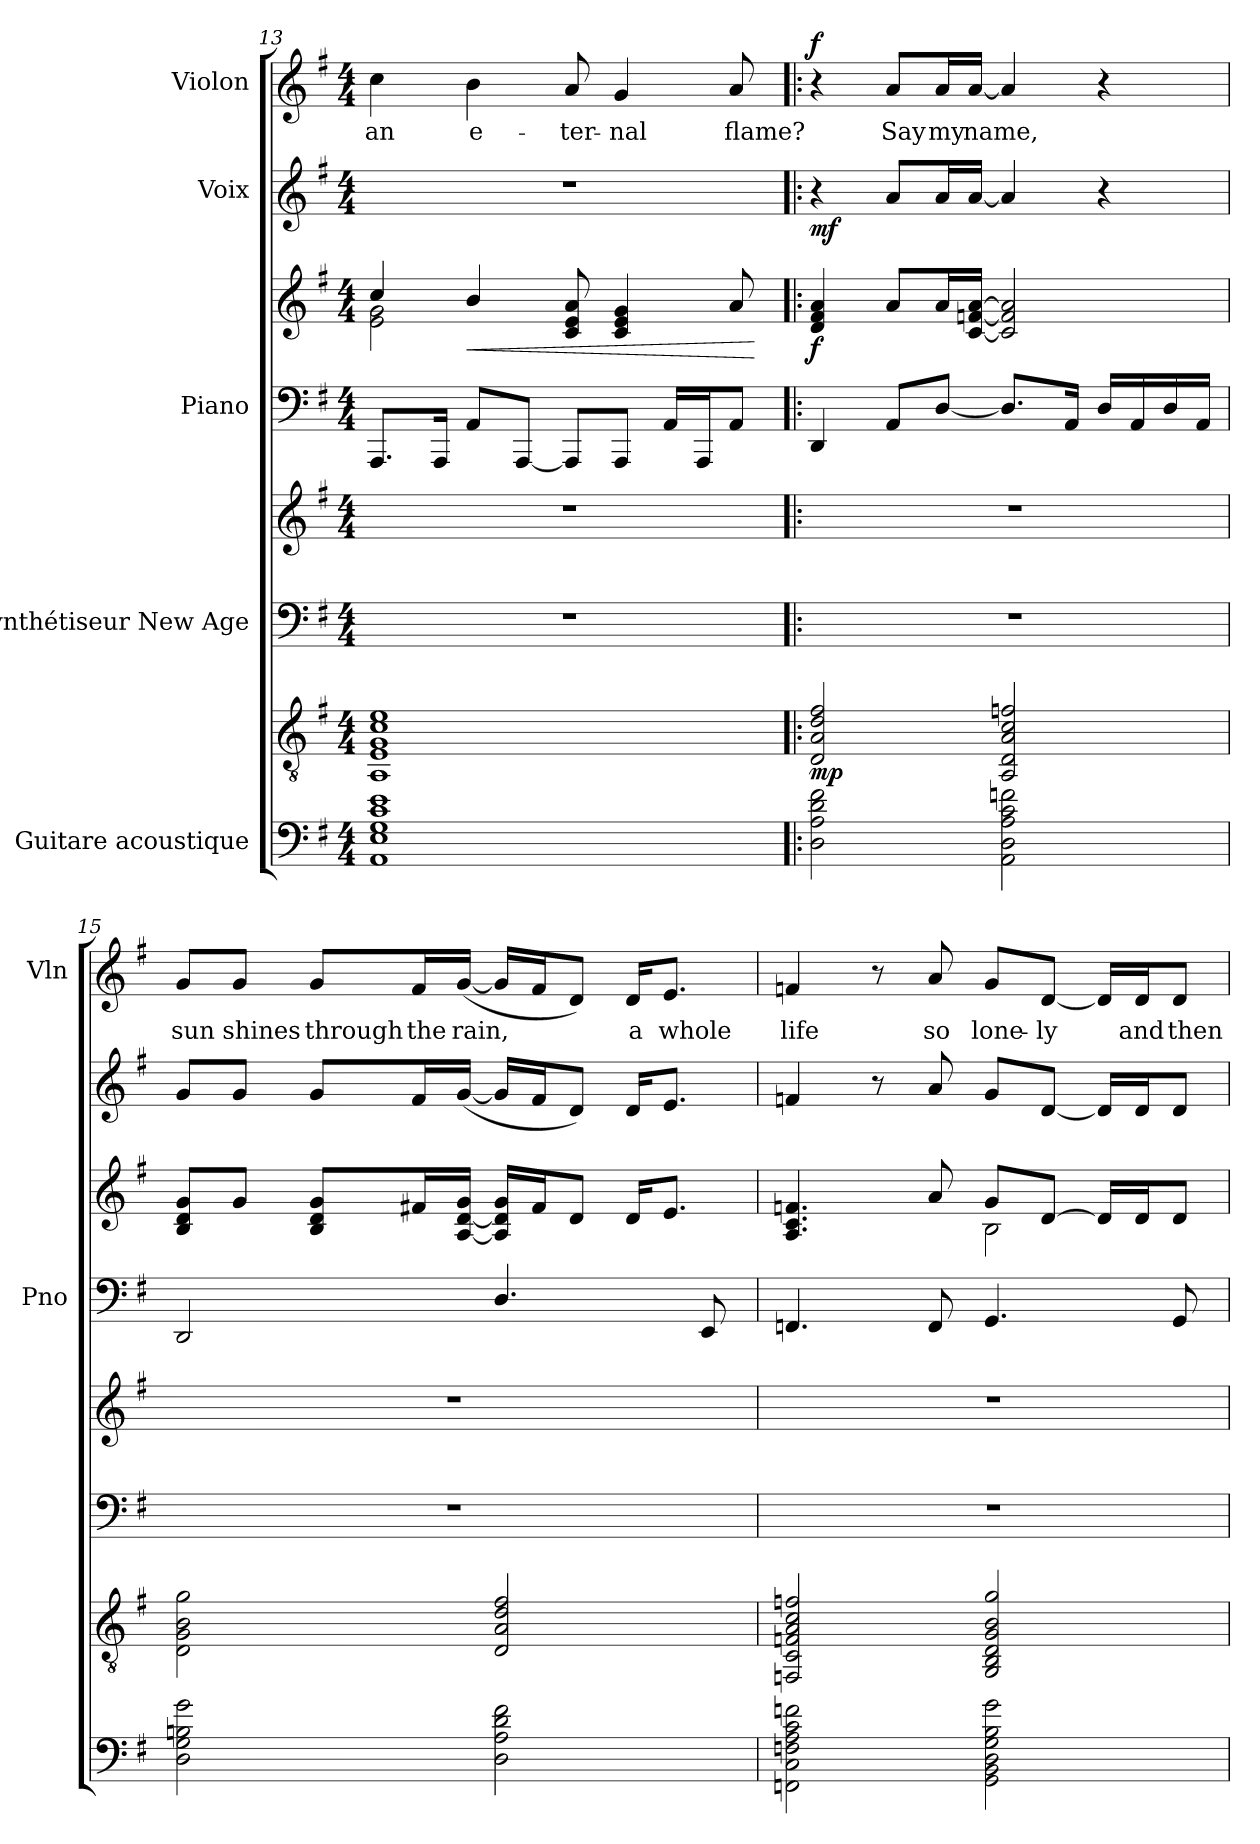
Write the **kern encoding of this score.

**kern	**kern	**dynam	**kern	**kern	**kern	**kern	**dynam	**kern	**dynam	**kern	**text	**dynam
*part5	*part5	*part5	*part4	*part4	*part3	*part3	*part3	*part2	*part2	*part1	*part1	*part1
*staff8	*staff7	*staff7/8	*staff6	*staff5	*staff4	*staff3	*staff3/4	*staff2	*staff2	*staff1	*staff1	*staff1
*I"Guitare acoustique	*	*	*I"Synthétiseur New Age	*	*I"Piano	*	*	*I"Voix	*	*I"Violon	*	*
*	*	*	*	*	*I'Pno	*	*	*	*	*I'Vln	*	*
*	*clefGv2	*	*clefF4	*clefG2	*clefF4	*clefG2	*	*clefG2	*	*clefG2	*	*
*k[f#]	*k[f#]	*	*k[f#]	*k[f#]	*k[f#]	*k[f#]	*	*k[f#]	*	*k[f#]	*	*
*M4/4	*M4/4	*	*M4/4	*M4/4	*M4/4	*M4/4	*	*M4/4	*	*M4/4	*	*
=13	=13	=13	=13	=13	=13	=13	=13	=13	=13	=13	=13	=13
*	*	*	*	*	*	*^	*	*	*	*	*	*
!	!	!	!	!	!	!	!	!	!	!	!	!LO:LY:b	!
1AA 1E 1G 1c 1e	1AA 1E 1G 1c 1e	.	1r	1r	8.AAA/L	4cc/	2e\ 2g\	.	1r	.	4cc\	an	.
.	.	.	.	.	16AAA/Jk	.	.	.	.	.	.	.	.
!	!	!	!	!	!	!	!	!LO:HP:b	!	!	!	!LO:LY:b	!
.	.	.	.	.	8AA/L	4b/	.	<	.	.	4b\	e-	.
.	.	.	.	.	[8AAA/J	.	.	.	.	.	.	.	.
!	!	!	!	!	!	!	!	!	!	!	!	!LO:LY:b	!
.	.	.	.	.	8AAA/L]	8c/ 8e/ 8a/	2ryy	.	.	.	8a/	-ter-	.
!	!	!	!	!	!	!	!	!	!	!	!	!LO:LY:b	!
.	.	.	.	.	8AAA/J	4c/ 4e/ 4g/	.	.	.	.	4g/	-nal	.
.	.	.	.	.	16AA/LL	.	.	.	.	.	.	.	.
.	.	.	.	.	16AAA/J	.	.	.	.	.	.	.	.
!	!	!	!	!	!	!	!	!	!	!	!	!LO:LY:b	!
.	.	.	.	.	8AA/J	8a/	.	.	.	.	8a/	flame?	.
*	*	*	*	*	*	*v	*v	*	*	*	*	*	*
.	.	.	.	.	.	.	[	.	.	.	.	.
!!LO:PB:g=z
=14!|:	=14!|:	=14!|:	=14!|:	=14!|:	=14!|:	=14!|:	=14!|:	=14!|:	=14!|:	=14!|:	=14!|:	=14!|:
!	!	!LO:DY:b	!	!	!	!	!LO:DY:b	!	!LO:DY:b	!	!	!LO:DY:b
2D 2A 2d 2f#	2D/ 2A/ 2d/ 2f#/	mp	1r	1r	4DD/	4d/ 4f#/ 4a/	f	4r	mf	4r	.	f
!	!	!	!	!	!	!	!	!	!	!	!LO:LY:b	!
.	.	.	.	.	8AA/L	8a/L	.	8a/L	.	8a/L	Say	.
!	!	!	!	!	!	!	!	!	!	!	!LO:LY:b	!
.	.	.	.	.	[8D/J	16a/L	.	16a/L	.	16a/L	my	.
!	!	!	!	!	!	!	!	!	!	!	!LO:LY:b	!
.	.	.	.	.	.	[16c/ [16fn/ [16a/JJ	.	[16a/JJ	.	[16a/JJ	name,	.
2AA 2D 2A 2c 2f	2AA/ 2D/ 2A/ 2c/ 2fn/	.	.	.	8.D/L]	2c/] 2f/] 2a/]	.	4a/]	.	4a/]	.	.
.	.	.	.	.	16AA/Jk	.	.	.	.	.	.	.
.	.	.	.	.	16D/LL	.	.	4r	.	4r	.	.
.	.	.	.	.	16AA/	.	.	.	.	.	.	.
.	.	.	.	.	16D/	.	.	.	.	.	.	.
.	.	.	.	.	16AA/JJ	.	.	.	.	.	.	.
=15	=15	=15	=15	=15	=15	=15	=15	=15	=15	=15	=15	=15
!	!	!	!	!	!	!	!	!	!	!	!LO:LY:b	!
2D 2G 2Bn 2g	2D\ 2G\ 2B\ 2g\	.	1r	1r	2DD/	8B/ 8d/ 8g/L	.	8g/L	.	8g/L	sun	.
!	!	!	!	!	!	!	!	!	!	!	!LO:LY:b	!
.	.	.	.	.	.	8g/J	.	8g/J	.	8g/J	shines	.
!	!	!	!	!	!	!	!	!	!	!	!LO:LY:b	!
.	.	.	.	.	.	8B/ 8d/ 8g/L	.	8g/L	.	8g/L	through	.
!	!	!	!	!	!	!	!	!	!	!	!LO:LY:b	!
.	.	.	.	.	.	16f#X/L	.	16f#/L	.	16f#/L	the	.
!	!	!	!	!	!	!	!	!	!	!	!LO:LY:b	!
.	.	.	.	.	.	[16A/ [16d/ 16g/JJ	.	(<[16g/JJ	.	(<[16g/JJ	rain,	.
2D 2A 2d 2f#	2D/ 2A/ 2d/ 2f#/	.	.	.	4.D/	16A/] 16d/] 16g/LL	.	16g/LL]	.	16g/LL]	.	.
.	.	.	.	.	.	16f#/J	.	16f#/J	.	16f#/J	.	.
.	.	.	.	.	.	8d/J	.	8d/J)	.	8d/J)	.	.
!	!	!	!	!	!	!	!	!	!	!	!LO:LY:b	!
.	.	.	.	.	.	16d/KL	.	16d/KL	.	16d/KL	a	.
!	!	!	!	!	!	!	!	!	!	!	!LO:LY:b	!
.	.	.	.	.	.	8.e/J	.	8.e/J	.	8.e/J	whole	.
.	.	.	.	.	8EE/	.	.	.	.	.	.	.
!!LO:LB:g=z
=16	=16	=16	=16	=16	=16	=16	=16	=16	=16	=16	=16	=16
*	*	*	*	*	*	*^	*	*	*	*	*	*
!	!	!	!	!	!	!	!	!	!	!	!	!LO:LY:b	!
2FF 2C 2F 2A 2c 2f	2FFn/ 2C/ 2Fn/ 2A/ 2c/ 2fn/	.	1r	1r	4.FFn/	4.A/ 4.c/ 4.fn/	2ryy	.	4fn/	.	4fn/	life	.
.	.	.	.	.	.	.	.	.	8r	.	8r	.	.
!	!	!	!	!	!	!	!	!	!	!	!	!LO:LY:b	!
.	.	.	.	.	8FF/	8a/	.	.	8a/	.	8a/	so	.
!	!	!	!	!	!	!	!	!	!	!	!	!LO:LY:b	!
2GG 2BB 2D 2G 2B 2g	2GG/ 2BB/ 2D/ 2G/ 2B/ 2g/	.	.	.	4.GG/	8g/L	2B\	.	8g/L	.	8g/L	lone-	.
!	!	!	!	!	!	!	!	!	!	!	!	!LO:LY:b	!
.	.	.	.	.	.	[8d/J	.	.	[8d/J	.	[8d/J	-ly	.
.	.	.	.	.	.	16d/LL]	.	.	16d/LL]	.	16d/LL]	.	.
!	!	!	!	!	!	!	!	!	!	!	!	!LO:LY:b	!
.	.	.	.	.	.	16d/J	.	.	16d/J	.	16d/J	and	.
!	!	!	!	!	!	!	!	!	!	!	!	!LO:LY:b	!
.	.	.	.	.	8GG/	8d/J	.	.	8d/J	.	8d/J	then	.
*	*	*	*	*	*	*v	*v	*	*	*	*	*	*
=	=	=	=	=	=	=	=	=	=	=	=	=
*-	*-	*-	*-	*-	*-	*-	*-	*-	*-	*-	*-	*-
